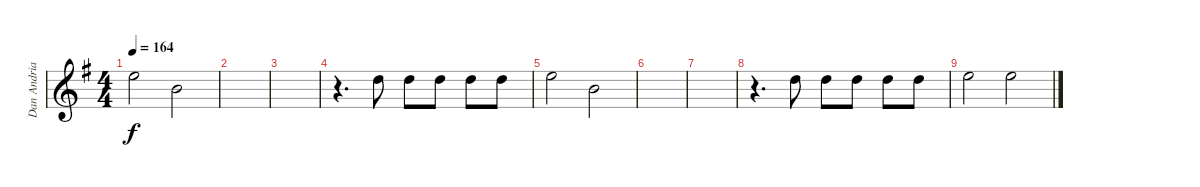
\track ("Dan Andriano - Bass" "Dan Andria") {instrument distortionguitar}
\staff {score}
\tuning (E4 B3 G3 D3 A2 E2) {hide}
\ts (4 4)
\tempo 164
\clef g2
\ks eminor
0.1.2{dy f} 4.3.2 |
|
|
r.4{d} 3.2.8 3.2.8 3.2.8 3.2.8 3.2.8 |
0.1.2 4.3.2 |
|
|
r.4{d} 3.2.8 3.2.8 3.2.8 3.2.8 3.2.8 |
0.1.2 0.1.2
